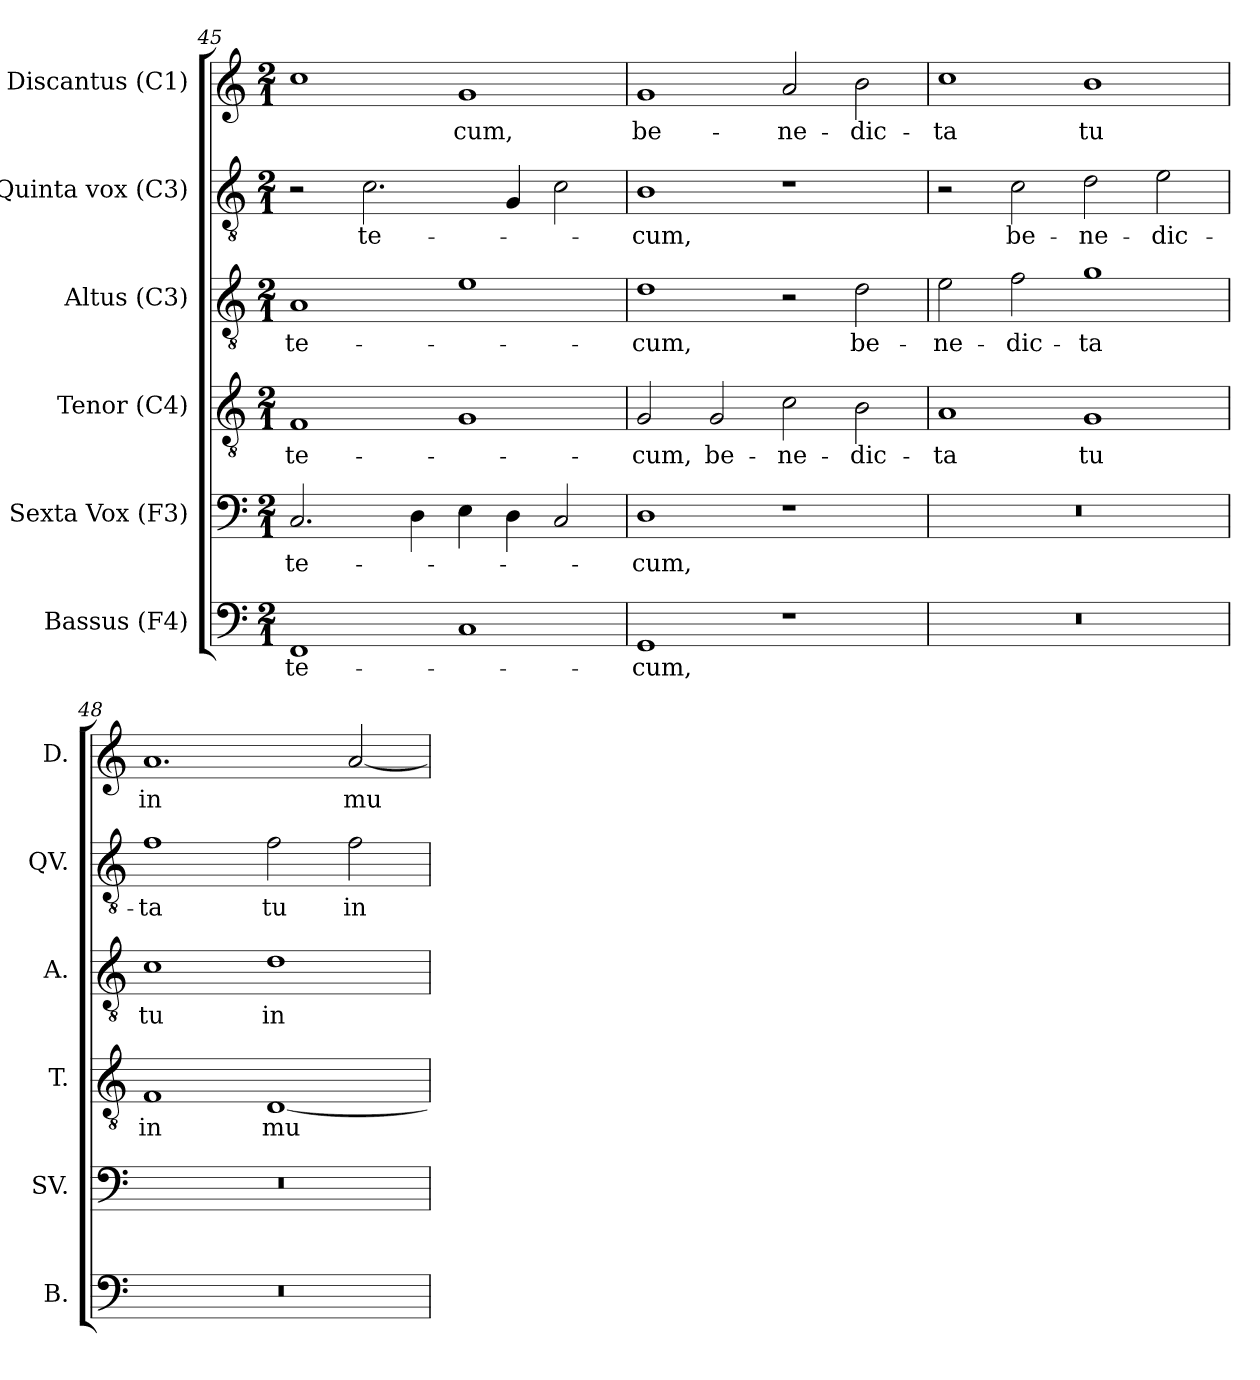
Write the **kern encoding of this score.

**kern	**text	**kern	**text	**kern	**text	**kern	**text	**kern	**text	**kern	**text
*part6	*part6	*part5	*part5	*part4	*part4	*part3	*part3	*part2	*part2	*part1	*part1
*staff6	*staff6	*staff5	*staff5	*staff4	*staff4	*staff3	*staff3	*staff2	*staff2	*staff1	*staff1
*I"Bassus (F4)	*	*I"Sexta Vox (F3)	*	*I"Tenor (C4)	*	*I"Altus (C3)	*	*I"Quinta vox (C3)	*	*I"Discantus (C1)	*
*I'B.	*	*I'SV.	*	*I'T.	*	*I'A.	*	*I'QV.	*	*I'D.	*
*clefF4	*	*clefF4	*	*clefGv2	*	*clefGv2	*	*clefGv2	*	*clefG2	*
*	*	*	*	*	*	*ITrd7c12	*	*ITrd7c12	*	*	*
*k[]	*	*k[]	*	*k[]	*	*k[]	*	*k[]	*	*k[]	*
*C:	*	*C:	*	*C:	*	*C:	*	*C:	*	*C:	*
*M2/1	*	*M2/1	*	*M2/1	*	*M2/1	*	*M2/1	*	*M2/1	*
=45	=45	=45	=45	=45	=45	=45	=45	=45	=45	=45	=45
!	!LO:LY:b:color=#000000	!	!	!	!	!	!	!	!	!	!
!	!	!	!LO:LY:b:color=#000000	!	!	!	!	!	!	!	!
!	!	!	!	!	!LO:LY:b:color=#000000	!	!	!	!	!	!
!	!	!	!	!	!	!	!LO:LY:b:color=#000000	!	!	!	!
1FFi	te-	2.Ci/	te-	1Fi	te-	1AAi	te-	2r	.	1cci	.
!	!	!	!	!	!	!	!	!	!LO:LY:b:color=#000000	!	!
.	.	.	.	.	.	.	.	2.Ci\	te-	.	.
.	.	4Di\	.	.	.	.	.	.	.	.	.
!	!	!	!	!	!	!	!	!	!	!	!LO:LY:b:color=#000000
1Ci	.	4Ei\	.	1Gi	.	1Ei	.	.	.	1gi	-cum,
.	.	4Di\	.	.	.	.	.	4GGi/	.	.	.
.	.	2Ci/	.	.	.	.	.	2Ci\	.	.	.
=46	=46	=46	=46	=46	=46	=46	=46	=46	=46	=46	=46
!	!LO:LY:b:color=#000000	!	!	!	!	!	!	!	!	!	!
!	!	!	!LO:LY:b:color=#000000	!	!	!	!	!	!	!	!
!	!	!	!	!	!LO:LY:b:color=#000000	!	!	!	!	!	!
!	!	!	!	!	!	!	!LO:LY:b:color=#000000	!	!	!	!
!	!	!	!	!	!	!	!	!	!LO:LY:b:color=#000000	!	!
!	!	!	!	!	!	!	!	!	!	!	!LO:LY:b:color=#000000
1GGi	-cum,	1Di	-cum,	2Gi/	-cum,	1Di	-cum,	1BBi	-cum,	1gi	be-
!	!	!	!	!	!LO:LY:b:color=#000000	!	!	!	!	!	!
.	.	.	.	2Gi/	be-	.	.	.	.	.	.
!	!	!	!	!	!LO:LY:b:color=#000000	!	!	!	!	!	!
!	!	!	!	!	!	!	!	!	!	!	!LO:LY:b:color=#000000
1r	.	1r	.	2ci\	-ne-	2r	.	1r	.	2ai/	-ne-
!	!	!	!	!	!LO:LY:b:color=#000000	!	!	!	!	!	!
!	!	!	!	!	!	!	!LO:LY:b:color=#000000	!	!	!	!
!	!	!	!	!	!	!	!	!	!	!	!LO:LY:b:color=#000000
.	.	.	.	2Bi\	-dic-	2Di\	be-	.	.	2bi\	-dic-
!!LO:LB:g=z
=47	=47	=47	=47	=47	=47	=47	=47	=47	=47	=47	=47
!LO:N:vis=1	!	!LO:N:vis=1	!	!	!	!	!	!	!	!	!
!	!	!	!	!	!LO:LY:b:color=#000000	!	!	!	!	!	!
!	!	!	!	!	!	!	!LO:LY:b:color=#000000	!	!	!	!
!	!	!	!	!	!	!	!	!	!	!	!LO:LY:b:color=#000000
0r	.	0r	.	1Ai	-ta	2Ei\	-ne-	2r	.	1cci	-ta
!	!	!	!	!	!	!	!LO:LY:b:color=#000000	!	!	!	!
!	!	!	!	!	!	!	!	!	!LO:LY:b:color=#000000	!	!
.	.	.	.	.	.	2Fi\	-dic-	2Ci\	be-	.	.
!	!	!	!	!	!LO:LY:b:color=#000000	!	!	!	!	!	!
!	!	!	!	!	!	!	!LO:LY:b:color=#000000	!	!	!	!
!	!	!	!	!	!	!	!	!	!LO:LY:b:color=#000000	!	!
!	!	!	!	!	!	!	!	!	!	!	!LO:LY:b:color=#000000
.	.	.	.	1Gi	tu	1Gi	-ta	2Di\	-ne-	1bi	tu
!	!	!	!	!	!	!	!	!	!LO:LY:b:color=#000000	!	!
.	.	.	.	.	.	.	.	2Ei\	-dic-	.	.
=48	=48	=48	=48	=48	=48	=48	=48	=48	=48	=48	=48
!LO:N:vis=1	!	!LO:N:vis=1	!	!	!	!	!	!	!	!	!
!	!	!	!	!	!LO:LY:b:color=#000000	!	!	!	!	!	!
!	!	!	!	!	!	!	!LO:LY:b:color=#000000	!	!	!	!
!	!	!	!	!	!	!	!	!	!LO:LY:b:color=#000000	!	!
!	!	!	!	!	!	!	!	!	!	!	!LO:LY:b:color=#000000
0r	.	0r	.	1Fi	in	1Ci	tu	1Fi	-ta	1.ai	in
!	!	!	!	!	!LO:LY:b:color=#000000	!	!	!	!	!	!
!	!	!	!	!	!	!	!LO:LY:b:color=#000000	!	!	!	!
!	!	!	!	!	!	!	!	!	!LO:LY:b:color=#000000	!	!
.	.	.	.	[1Di	mu-	1Di	in	2Fi\	tu	.	.
!	!	!	!	!	!	!	!	!	!LO:LY:b:color=#000000	!	!
!	!	!	!	!	!	!	!	!	!	!	!LO:LY:b:color=#000000
.	.	.	.	.	.	.	.	2Fi\	in	[2ai/	mu-
=	=	=	=	=	=	=	=	=	=	=	=
*-	*-	*-	*-	*-	*-	*-	*-	*-	*-	*-	*-
